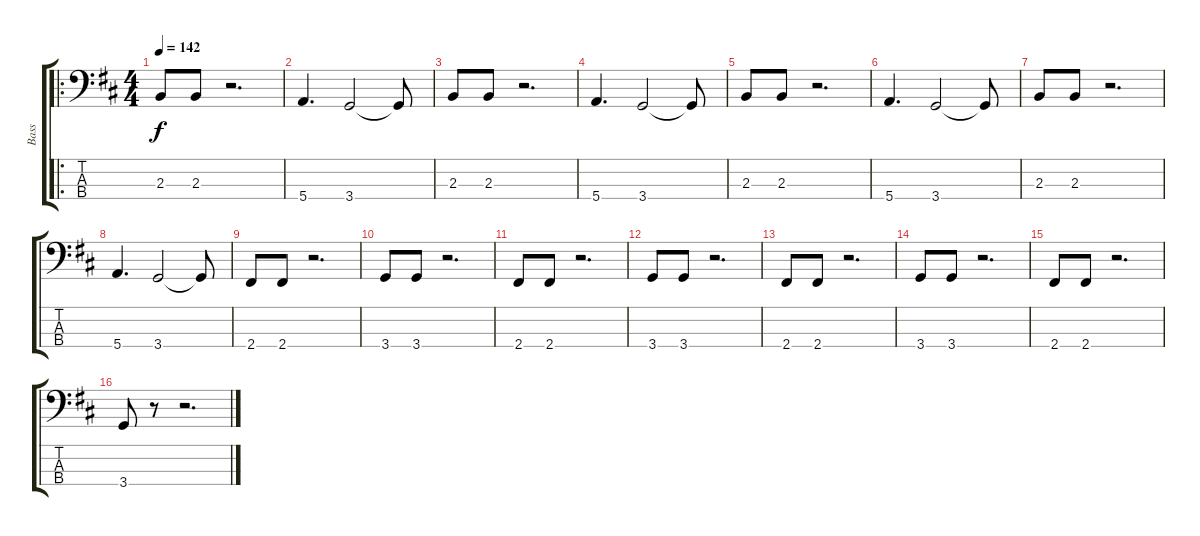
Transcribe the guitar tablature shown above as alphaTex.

\track ("Bass" "Bass") {instrument electricbassfinger}
\staff {score tabs}
\tuning (G2 D2 A1 E1) {hide}
\ro
\ts (4 4)
\tempo 142
\clef f4
\ks bminor
2.3.8{dy f instrument electricbassfinger} 2.3.8 r.2{d} |
5.4.4{d} 3.4.2 3.4{t}.8 |
2.3.8 2.3.8 r.2{d} |
5.4.4{d} 3.4.2 3.4{t}.8 |
2.3.8 2.3.8 r.2{d} |
5.4.4{d} 3.4.2 3.4{t}.8 |
2.3.8 2.3.8 r.2{d} |
5.4.4{d} 3.4.2 3.4{t}.8 |
2.4.8 2.4.8 r.2{d} |
3.4.8 3.4.8 r.2{d} |
2.4.8 2.4.8 r.2{d} |
3.4.8 3.4.8 r.2{d} |
2.4.8 2.4.8 r.2{d} |
3.4.8 3.4.8 r.2{d} |
2.4.8 2.4.8 r.2{d} |
3.4.8 r.8 r.2{d}
